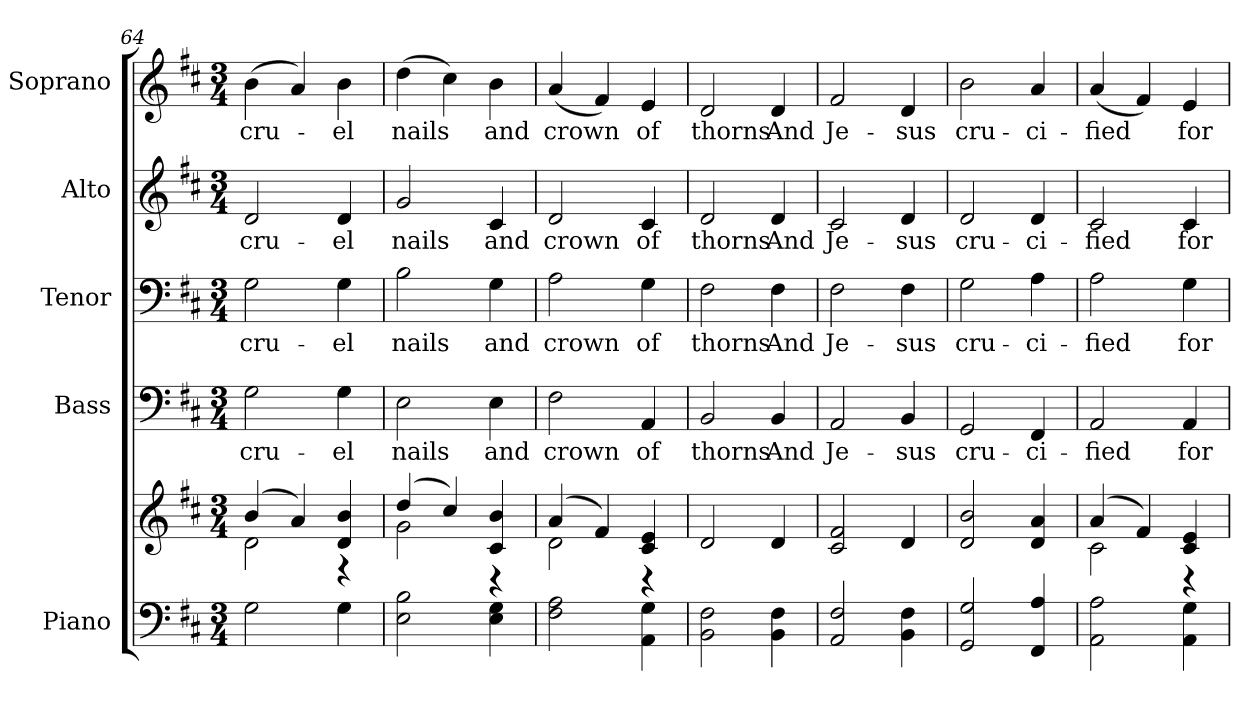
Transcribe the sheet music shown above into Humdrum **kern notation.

**kern	**kern	**kern	**text	**kern	**text	**kern	**text	**kern	**text
*part5	*part5	*part4	*part4	*part3	*part3	*part2	*part2	*part1	*part1
*staff6	*staff5	*staff4	*staff4	*staff3	*staff3	*staff2	*staff2	*staff1	*staff1
*I"Piano	*	*I"Bass	*	*I"Tenor	*	*I"Alto	*	*I"Soprano	*
*I'Pno.	*	*I'B.	*	*I'T.	*	*I'A.	*	*I'S.	*
!!LO:PB:g=z
*clefF4	*clefG2	*clefF4	*	*clefF4	*	*clefG2	*	*clefG2	*
*k[f#c#]	*k[f#c#]	*k[f#c#]	*	*k[f#c#]	*	*k[f#c#]	*	*k[f#c#]	*
*D:	*D:	*D:	*	*D:	*	*D:	*	*D:	*
*M3/4	*M3/4	*M3/4	*	*M3/4	*	*M3/4	*	*M3/4	*
=64	=64	=64	=64	=64	=64	=64	=64	=64	=64
*	*^	*	*	*	*	*	*	*	*
!	!	!	!	!LO:LY:b:color=#000000	!	!	!	!	!	!
!	!	!	!	!	!	!LO:LY:b:color=#000000	!	!	!	!
!	!	!	!	!	!	!	!	!LO:LY:b:color=#000000	!	!
!	!	!	!	!	!	!	!	!	!	!LO:LY:b:color=#000000
2Gi\	(4bi/	2di\	2Gi\	cru-	2Gi\	cru-	2di/	cru-	(4bi\	cru-
.	4ai/)	.	.	.	.	.	.	.	4ai/)	.
!	!	!	!	!LO:LY:b:color=#000000	!	!	!	!	!	!
!	!	!	!	!	!	!LO:LY:b:color=#000000	!	!	!	!
!	!	!	!	!	!	!	!	!LO:LY:b:color=#000000	!	!
!	!	!	!	!	!	!	!	!	!	!LO:LY:b:color=#000000
4Gi\	4di/ 4bi	4r	4Gi\	-el	4Gi\	-el	4di/	-el	4bi\	-el
=65	=65	=65	=65	=65	=65	=65	=65	=65	=65	=65
!	!	!	!	!LO:LY:b:color=#000000	!	!	!	!	!	!
!	!	!	!	!	!	!LO:LY:b:color=#000000	!	!	!	!
!	!	!	!	!	!	!	!	!LO:LY:b:color=#000000	!	!
!	!	!	!	!	!	!	!	!	!	!LO:LY:b:color=#000000
2Ei\ 2Bi	(4ddi/	2gi\	2Ei\	nails	2Bi\	nails	2gi/	nails	(4ddi\	nails
.	4cc#i/)	.	.	.	.	.	.	.	4cc#i\)	.
!	!	!	!	!LO:LY:b:color=#000000	!	!	!	!	!	!
!	!	!	!	!	!	!LO:LY:b:color=#000000	!	!	!	!
!	!	!	!	!	!	!	!	!LO:LY:b:color=#000000	!	!
!	!	!	!	!	!	!	!	!	!	!LO:LY:b:color=#000000
4Ei\ 4Gi	4c#i/ 4bi	4r	4Ei\	and	4Gi\	and	4c#i/	and	4bi\	and
!!LO:LB:g=z
=66	=66	=66	=66	=66	=66	=66	=66	=66	=66	=66
!	!	!	!	!LO:LY:b:color=#000000	!	!	!	!	!	!
!	!	!	!	!	!	!LO:LY:b:color=#000000	!	!	!	!
!	!	!	!	!	!	!	!	!LO:LY:b:color=#000000	!	!
!	!	!	!	!	!	!	!	!	!	!LO:LY:b:color=#000000
2F#i\ 2Ai	(4ai/	2di\	2F#i\	crown	2Ai\	crown	2di/	crown	(4ai/	crown
.	4f#i/)	.	.	.	.	.	.	.	4f#i/)	.
!	!	!	!	!LO:LY:b:color=#000000	!	!	!	!	!	!
!	!	!	!	!	!	!LO:LY:b:color=#000000	!	!	!	!
!	!	!	!	!	!	!	!	!LO:LY:b:color=#000000	!	!
!	!	!	!	!	!	!	!	!	!	!LO:LY:b:color=#000000
4AAi\ 4Gi	4c#i/ 4ei	4r	4AAi/	of	4Gi\	of	4c#i/	of	4ei/	of
*	*v	*v	*	*	*	*	*	*	*	*
=67	=67	=67	=67	=67	=67	=67	=67	=67	=67
*	*^	*	*	*	*	*	*	*	*
!	!	!	!	!LO:LY:b:color=#000000	!	!	!	!	!	!
*	*v	*v	*	*	*	*	*	*	*	*
*	*^	*	*	*	*	*	*	*	*
!	!	!	!	!	!	!LO:LY:b:color=#000000	!	!	!	!
*	*v	*v	*	*	*	*	*	*	*	*
*	*^	*	*	*	*	*	*	*	*
!	!	!	!	!	!	!	!	!LO:LY:b:color=#000000	!	!
*	*v	*v	*	*	*	*	*	*	*	*
*	*^	*	*	*	*	*	*	*	*
!	!	!	!	!	!	!	!	!	!	!LO:LY:b:color=#000000
*	*v	*v	*	*	*	*	*	*	*	*
2BBi\ 2F#i	2di/	2BBi/	thorns	2F#i\	thorns	2di/	thorns	2di/	thorns
!	!	!	!LO:LY:b:color=#000000	!	!	!	!	!	!
!	!	!	!	!	!LO:LY:b:color=#000000	!	!	!	!
!	!	!	!	!	!	!	!LO:LY:b:color=#000000	!	!
!	!	!	!	!	!	!	!	!	!LO:LY:b:color=#000000
4BBi\ 4F#i	4di/	4BBi/	And	4F#i\	And	4di/	And	4di/	And
!!LO:PB:g=z
=68	=68	=68	=68	=68	=68	=68	=68	=68	=68
!	!	!	!LO:LY:b:color=#000000	!	!	!	!	!	!
!	!	!	!	!	!LO:LY:b:color=#000000	!	!	!	!
!	!	!	!	!	!	!	!LO:LY:b:color=#000000	!	!
!	!	!	!	!	!	!	!	!	!LO:LY:b:color=#000000
2AAi/ 2F#i	2c#i/ 2f#i	2AAi/	Je-	2F#i\	Je-	2c#i/	Je-	2f#i/	Je-
!	!	!	!LO:LY:b:color=#000000	!	!	!	!	!	!
!	!	!	!	!	!LO:LY:b:color=#000000	!	!	!	!
!	!	!	!	!	!	!	!LO:LY:b:color=#000000	!	!
!	!	!	!	!	!	!	!	!	!LO:LY:b:color=#000000
4BBi\ 4F#i	4di/	4BBi/	-sus	4F#i\	-sus	4di/	-sus	4di/	-sus
=69	=69	=69	=69	=69	=69	=69	=69	=69	=69
!	!	!	!LO:LY:b:color=#000000	!	!	!	!	!	!
!	!	!	!	!	!LO:LY:b:color=#000000	!	!	!	!
!	!	!	!	!	!	!	!LO:LY:b:color=#000000	!	!
!	!	!	!	!	!	!	!	!	!LO:LY:b:color=#000000
2GGi/ 2Gi	2di/ 2bi	2GGi/	cru-	2Gi\	cru-	2di/	cru-	2bi\	cru-
!	!	!	!LO:LY:b:color=#000000	!	!	!	!	!	!
!	!	!	!	!	!LO:LY:b:color=#000000	!	!	!	!
!	!	!	!	!	!	!	!LO:LY:b:color=#000000	!	!
!	!	!	!	!	!	!	!	!	!LO:LY:b:color=#000000
4FF#i/ 4Ai	4di/ 4ai	4FF#i/	-ci-	4Ai\	-ci-	4di/	-ci-	4ai/	-ci-
!!LO:LB:g=z
=70	=70	=70	=70	=70	=70	=70	=70	=70	=70
*	*^	*	*	*	*	*	*	*	*
!	!	!	!	!LO:LY:b:color=#000000	!	!	!	!	!	!
!	!	!	!	!	!	!LO:LY:b:color=#000000	!	!	!	!
!	!	!	!	!	!	!	!	!LO:LY:b:color=#000000	!	!
!	!	!	!	!	!	!	!	!	!	!LO:LY:b:color=#000000
2AAi\ 2Ai	(4ai/	2c#i\	2AAi/	-fied	2Ai\	-fied	2c#i/	-fied	(4ai/	-fied
.	4f#i/)	.	.	.	.	.	.	.	4f#i/)	.
!	!	!	!	!LO:LY:b:color=#000000	!	!	!	!	!	!
!	!	!	!	!	!	!LO:LY:b:color=#000000	!	!	!	!
!	!	!	!	!	!	!	!	!LO:LY:b:color=#000000	!	!
!	!	!	!	!	!	!	!	!	!	!LO:LY:b:color=#000000
4AAi\ 4Gi	4c#i/ 4ei	4r	4AAi/	for	4Gi\	for	4c#i/	for	4ei/	for
*	*v	*v	*	*	*	*	*	*	*	*
=	=	=	=	=	=	=	=	=	=
*-	*-	*-	*-	*-	*-	*-	*-	*-	*-
